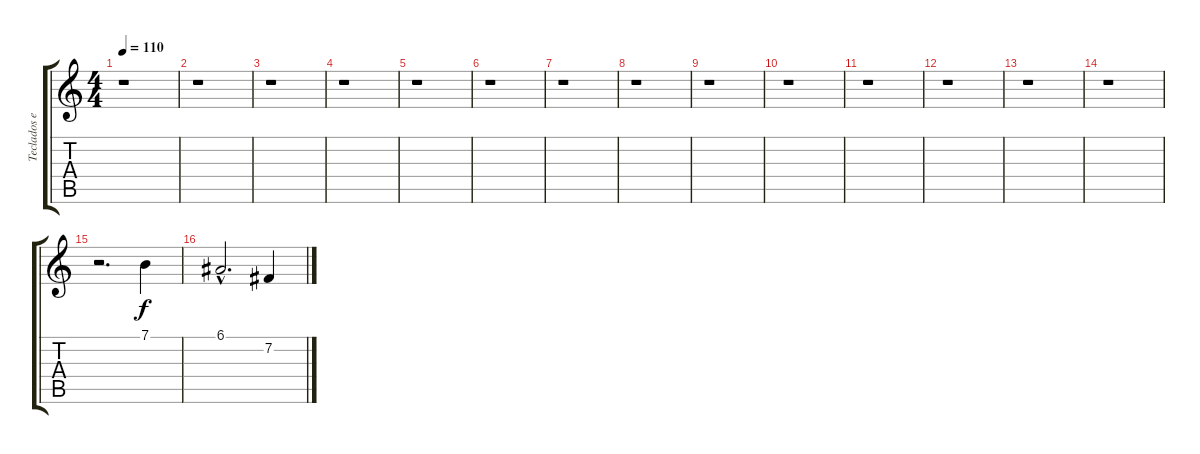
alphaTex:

\track ("Teclados extras" "Teclados e") {instrument pad1newage}
\staff {score tabs}
\tuning (E4 B3 G3 D3 A2 E2) {hide}
\ts (4 4)
\tempo 110
\clef g2
\ks c
r.1{dy f} |
r.1 |
r.1 |
r.1 |
r.1 |
r.1 |
r.1 |
r.1 |
r.1 |
r.1 |
r.1 |
r.1 |
r.1 |
r.1 |
r.2{d} 7.1.4 |
6.1{hac}.2{d} 7.2.4
